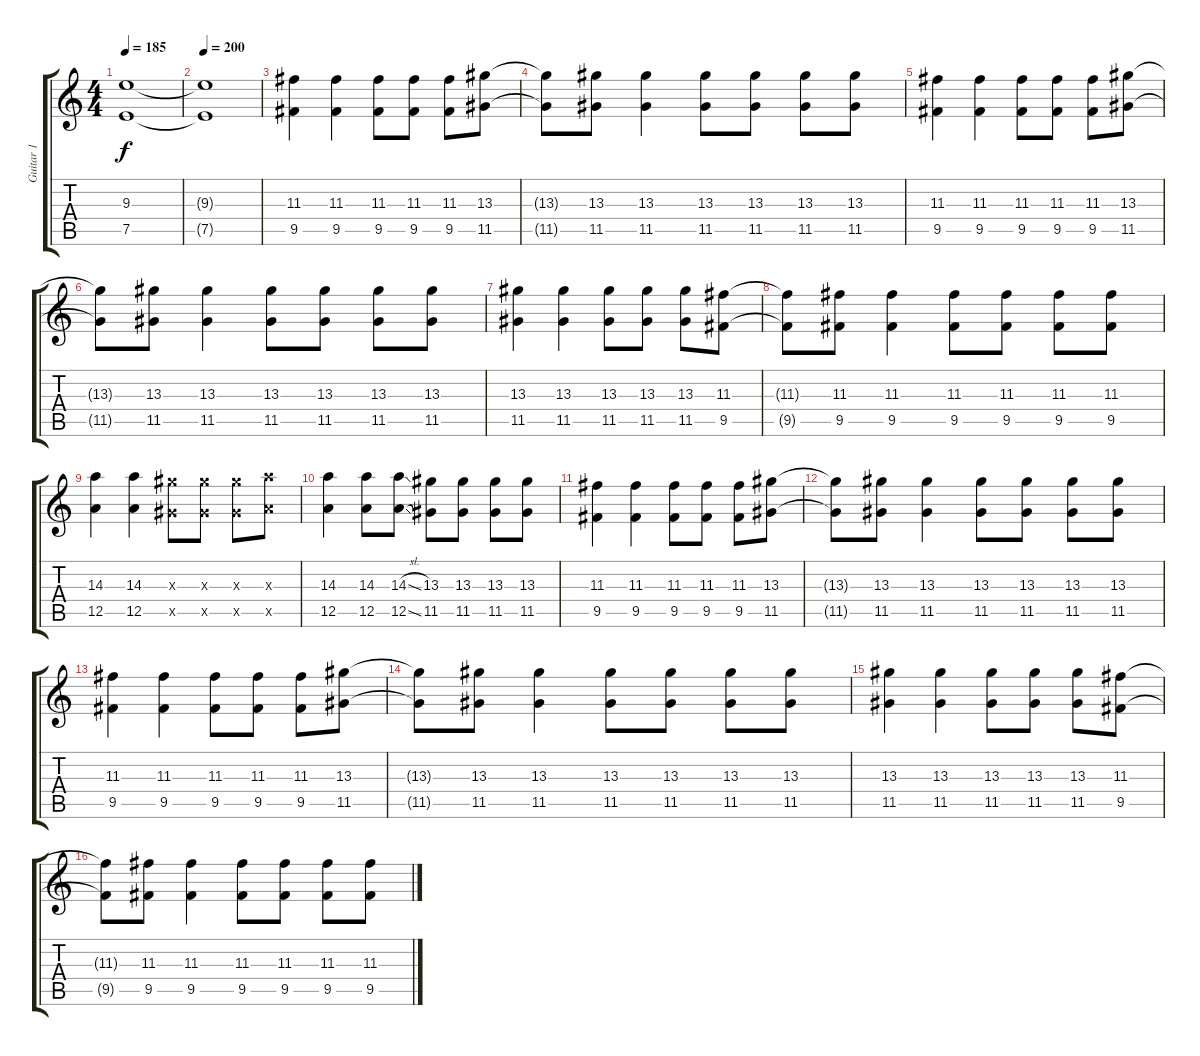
\track ("Guitar 1" "Guitar 1") {instrument electricguitarclean}
\staff {score tabs}
\tuning (E4 B3 G3 D3 A2 E2) {hide}
\ts (4 4)
\tempo 185
\clef g2
\ks c
(9.3 7.5).1{dy f instrument overdrivenguitar} |
\tempo 200
(9.3{t} 7.5{t}).1 |
(11.3 9.5).4{volume 14 instrument overdrivenguitar} (11.3 9.5).4 (11.3 9.5).8 (11.3 9.5).8 (11.3 9.5).8 (13.3 11.5).8 |
(13.3{t} 11.5{t}).8 (13.3 11.5).8 (13.3 11.5).4 (13.3 11.5).8 (13.3 11.5).8 (13.3 11.5).8 (13.3 11.5).8 |
(11.3 9.5).4{volume 14 instrument overdrivenguitar} (11.3 9.5).4 (11.3 9.5).8 (11.3 9.5).8 (11.3 9.5).8 (13.3 11.5).8 |
(13.3{t} 11.5{t}).8 (13.3 11.5).8 (13.3 11.5).4 (13.3 11.5).8 (13.3 11.5).8 (13.3 11.5).8 (13.3 11.5).8 |
(13.3 11.5).4{volume 14 instrument overdrivenguitar} (13.3 11.5).4 (13.3 11.5).8 (13.3 11.5).8 (13.3 11.5).8 (11.3 9.5).8 |
(11.3{t} 9.5{t}).8 (11.3 9.5).8 (11.3 9.5).4 (11.3 9.5).8 (11.3 9.5).8 (11.3 9.5).8 (11.3 9.5).8 |
(14.3 12.5).4{volume 14 instrument overdrivenguitar} (14.3 12.5).4 (13.3{x} 11.5{x}).8 (13.3{x} 11.5{x}).8 (13.3{x} 11.5{x}).8 (14.3{x} 12.5{x}).8 |
(14.3 12.5).4 (14.3 12.5).8 (14.3{sl} 12.5{sl}).8 (13.3 11.5).8 (13.3 11.5).8 (13.3 11.5).8 (13.3 11.5).8 |
(11.3 9.5).4{volume 14 instrument overdrivenguitar} (11.3 9.5).4 (11.3 9.5).8 (11.3 9.5).8 (11.3 9.5).8 (13.3 11.5).8 |
(13.3{t} 11.5{t}).8 (13.3 11.5).8 (13.3 11.5).4 (13.3 11.5).8 (13.3 11.5).8 (13.3 11.5).8 (13.3 11.5).8 |
(11.3 9.5).4{volume 14 instrument overdrivenguitar} (11.3 9.5).4 (11.3 9.5).8 (11.3 9.5).8 (11.3 9.5).8 (13.3 11.5).8 |
(13.3{t} 11.5{t}).8 (13.3 11.5).8 (13.3 11.5).4 (13.3 11.5).8 (13.3 11.5).8 (13.3 11.5).8 (13.3 11.5).8 |
(13.3 11.5).4{volume 14 instrument overdrivenguitar} (13.3 11.5).4 (13.3 11.5).8 (13.3 11.5).8 (13.3 11.5).8 (11.3 9.5).8 |
(11.3{t} 9.5{t}).8 (11.3 9.5).8 (11.3 9.5).4 (11.3 9.5).8 (11.3 9.5).8 (11.3 9.5).8 (11.3 9.5).8
